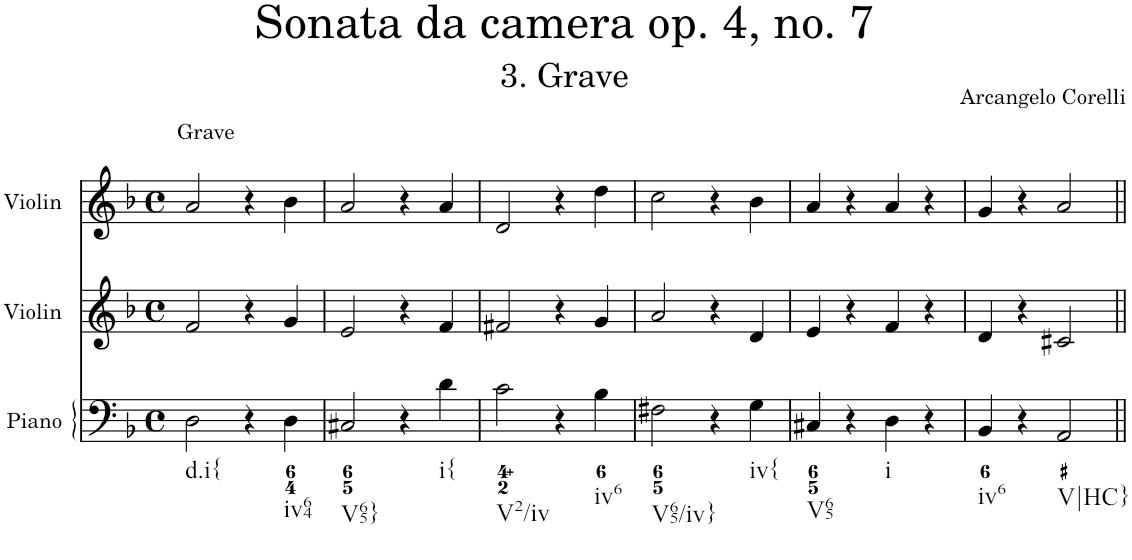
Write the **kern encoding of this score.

**kern	**kern	**kern
*part3	*part2	*part1
*staff3	*staff2	*staff1
*I"Piano	*I"Violin	*I"Violin
*I'Pno.	*I'Vln.	*I'Vln.
*clefF4	*clefG2	*clefG2
*k[b-]	*k[b-]	*k[b-]
*M4/4	*M4/4	*M4/4
*met(c)	*met(c)	*met(c)
=1	=1	=1
!	!	!LO:TX:a:t=Grave
!LO:TX:b:t=d.i{	!	!
2D\	2f/	2a/
4r	4r	4r
!LO:TX:b:t=iv64	!	!
4D\	4g/	4b-\
=2	=2	=2
!LO:TX:b:t=V65}	!	!
2C#X/	2e/	2a/
4r	4r	4r
!LO:TX:b:t=i{	!	!
4d\	4f/	4a/
=3	=3	=3
!LO:TX:b:t=V2/iv	!	!
2c\	2f#X/	2d/
4r	4r	4r
!LO:TX:b:t=iv6	!	!
4B-\	4g/	4dd\
=4	=4	=4
!LO:TX:b:t=V65/iv}	!	!
2F#X\	2a/	2cc\
4r	4r	4r
!LO:TX:b:t=iv{	!	!
4G\	4d/	4b-\
=5	=5	=5
!LO:TX:b:t=V65	!	!
4C#X/	4e/	4a/
4r	4r	4r
!LO:TX:b:t=i	!	!
4D\	4f/	4a/
4r	4r	4r
=6	=6	=6
!LO:TX:b:t=iv6	!	!
4BB-/	4d/	4g/
4r	4r	4r
!LO:TX:b:t=V|HC}	!	!
2AA/	2c#X/	2a/
=||	=||	=||
*-	*-	*-
